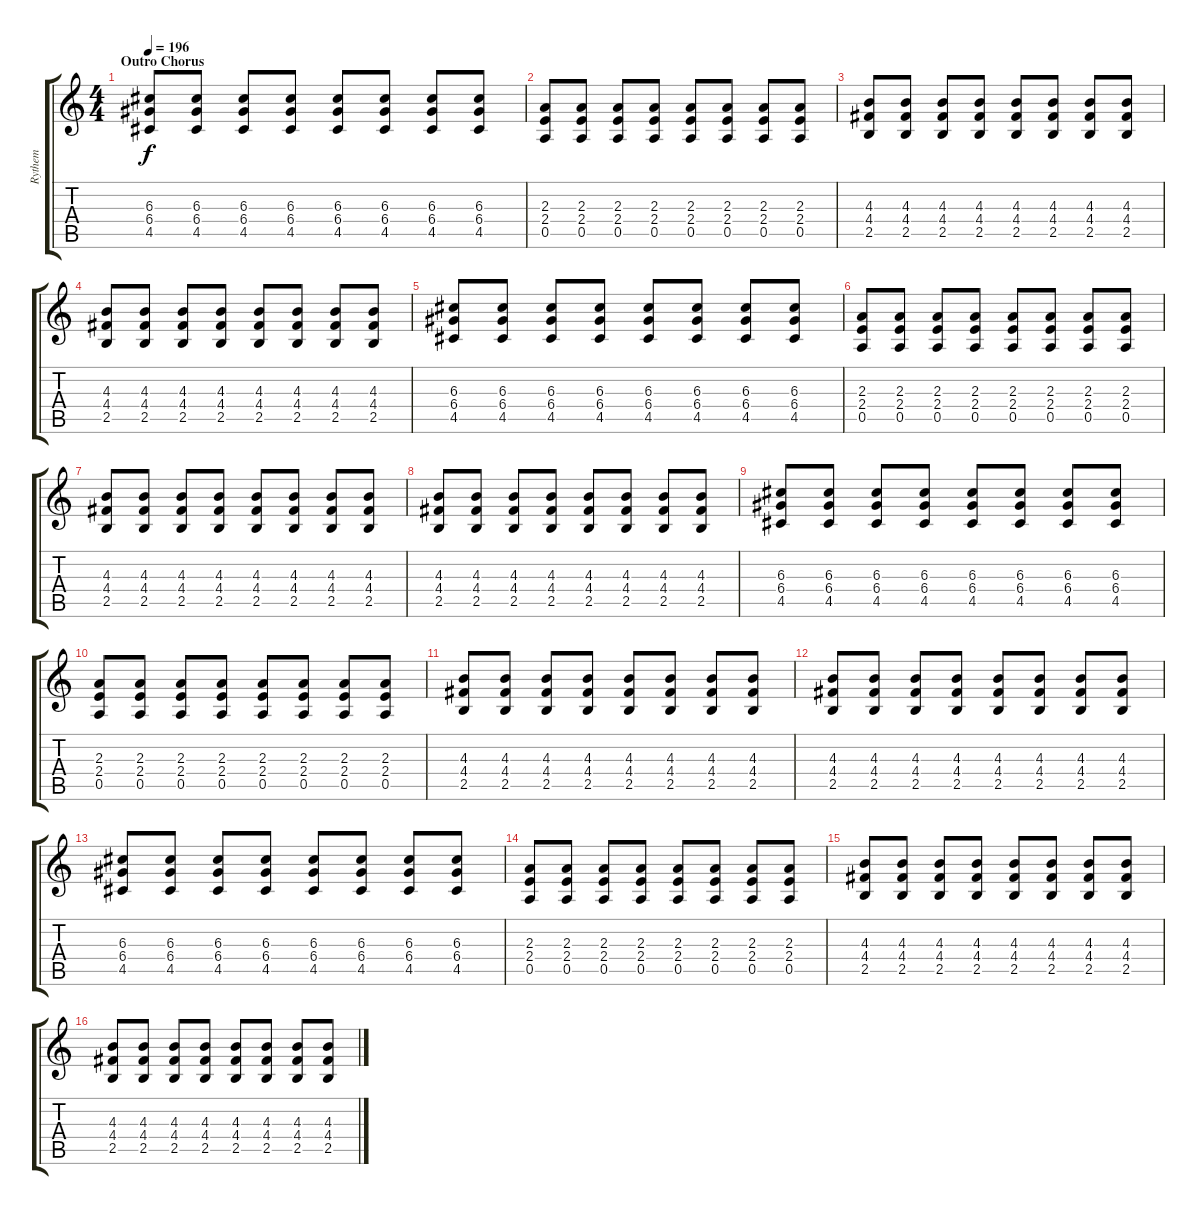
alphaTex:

\track ("Rythem" "Rythem") {instrument distortionguitar}
\staff {score tabs}
\tuning (E4 B3 G3 D3 A2 E2) {hide}
\ts (4 4)
\section ("" "Outro Chorus")
\tempo 196
\clef g2
\ks c
(6.3 6.4 4.5).8{dy f volume 15 balance 8} (6.3 6.4 4.5).8 (6.3 6.4 4.5).8 (6.3 6.4 4.5).8 (6.3 6.4 4.5).8 (6.3 6.4 4.5).8 (6.3 6.4 4.5).8 (6.3 6.4 4.5).8 |
(2.3 2.4 0.5).8 (2.3 2.4 0.5).8 (2.3 2.4 0.5).8 (2.3 2.4 0.5).8 (2.3 2.4 0.5).8 (2.3 2.4 0.5).8 (2.3 2.4 0.5).8 (2.3 2.4 0.5).8 |
(4.3 4.4 2.5).8 (4.3 4.4 2.5).8 (4.3 4.4 2.5).8 (4.3 4.4 2.5).8 (4.3 4.4 2.5).8 (4.3 4.4 2.5).8 (4.3 4.4 2.5).8 (4.3 4.4 2.5).8 |
(4.3 4.4 2.5).8 (4.3 4.4 2.5).8 (4.3 4.4 2.5).8 (4.3 4.4 2.5).8 (4.3 4.4 2.5).8 (4.3 4.4 2.5).8 (4.3 4.4 2.5).8 (4.3 4.4 2.5).8 |
(6.3 6.4 4.5).8 (6.3 6.4 4.5).8 (6.3 6.4 4.5).8 (6.3 6.4 4.5).8 (6.3 6.4 4.5).8 (6.3 6.4 4.5).8 (6.3 6.4 4.5).8 (6.3 6.4 4.5).8 |
(2.3 2.4 0.5).8 (2.3 2.4 0.5).8 (2.3 2.4 0.5).8 (2.3 2.4 0.5).8 (2.3 2.4 0.5).8 (2.3 2.4 0.5).8 (2.3 2.4 0.5).8 (2.3 2.4 0.5).8 |
(4.3 4.4 2.5).8 (4.3 4.4 2.5).8 (4.3 4.4 2.5).8 (4.3 4.4 2.5).8 (4.3 4.4 2.5).8 (4.3 4.4 2.5).8 (4.3 4.4 2.5).8 (4.3 4.4 2.5).8 |
(4.3 4.4 2.5).8 (4.3 4.4 2.5).8 (4.3 4.4 2.5).8 (4.3 4.4 2.5).8 (4.3 4.4 2.5).8 (4.3 4.4 2.5).8 (4.3 4.4 2.5).8 (4.3 4.4 2.5).8 |
(6.3 6.4 4.5).8{volume 15 balance 8} (6.3 6.4 4.5).8 (6.3 6.4 4.5).8 (6.3 6.4 4.5).8 (6.3 6.4 4.5).8 (6.3 6.4 4.5).8 (6.3 6.4 4.5).8 (6.3 6.4 4.5).8 |
(2.3 2.4 0.5).8 (2.3 2.4 0.5).8 (2.3 2.4 0.5).8 (2.3 2.4 0.5).8 (2.3 2.4 0.5).8 (2.3 2.4 0.5).8 (2.3 2.4 0.5).8 (2.3 2.4 0.5).8 |
(4.3 4.4 2.5).8 (4.3 4.4 2.5).8 (4.3 4.4 2.5).8 (4.3 4.4 2.5).8 (4.3 4.4 2.5).8 (4.3 4.4 2.5).8 (4.3 4.4 2.5).8 (4.3 4.4 2.5).8 |
(4.3 4.4 2.5).8 (4.3 4.4 2.5).8 (4.3 4.4 2.5).8 (4.3 4.4 2.5).8 (4.3 4.4 2.5).8 (4.3 4.4 2.5).8 (4.3 4.4 2.5).8 (4.3 4.4 2.5).8 |
(6.3 6.4 4.5).8 (6.3 6.4 4.5).8 (6.3 6.4 4.5).8 (6.3 6.4 4.5).8 (6.3 6.4 4.5).8 (6.3 6.4 4.5).8 (6.3 6.4 4.5).8 (6.3 6.4 4.5).8 |
(2.3 2.4 0.5).8 (2.3 2.4 0.5).8 (2.3 2.4 0.5).8 (2.3 2.4 0.5).8 (2.3 2.4 0.5).8 (2.3 2.4 0.5).8 (2.3 2.4 0.5).8 (2.3 2.4 0.5).8 |
(4.3 4.4 2.5).8 (4.3 4.4 2.5).8 (4.3 4.4 2.5).8 (4.3 4.4 2.5).8 (4.3 4.4 2.5).8 (4.3 4.4 2.5).8 (4.3 4.4 2.5).8 (4.3 4.4 2.5).8 |
(4.3 4.4 2.5).8 (4.3 4.4 2.5).8 (4.3 4.4 2.5).8 (4.3 4.4 2.5).8 (4.3 4.4 2.5).8 (4.3 4.4 2.5).8 (4.3 4.4 2.5).8 (4.3 4.4 2.5).8
